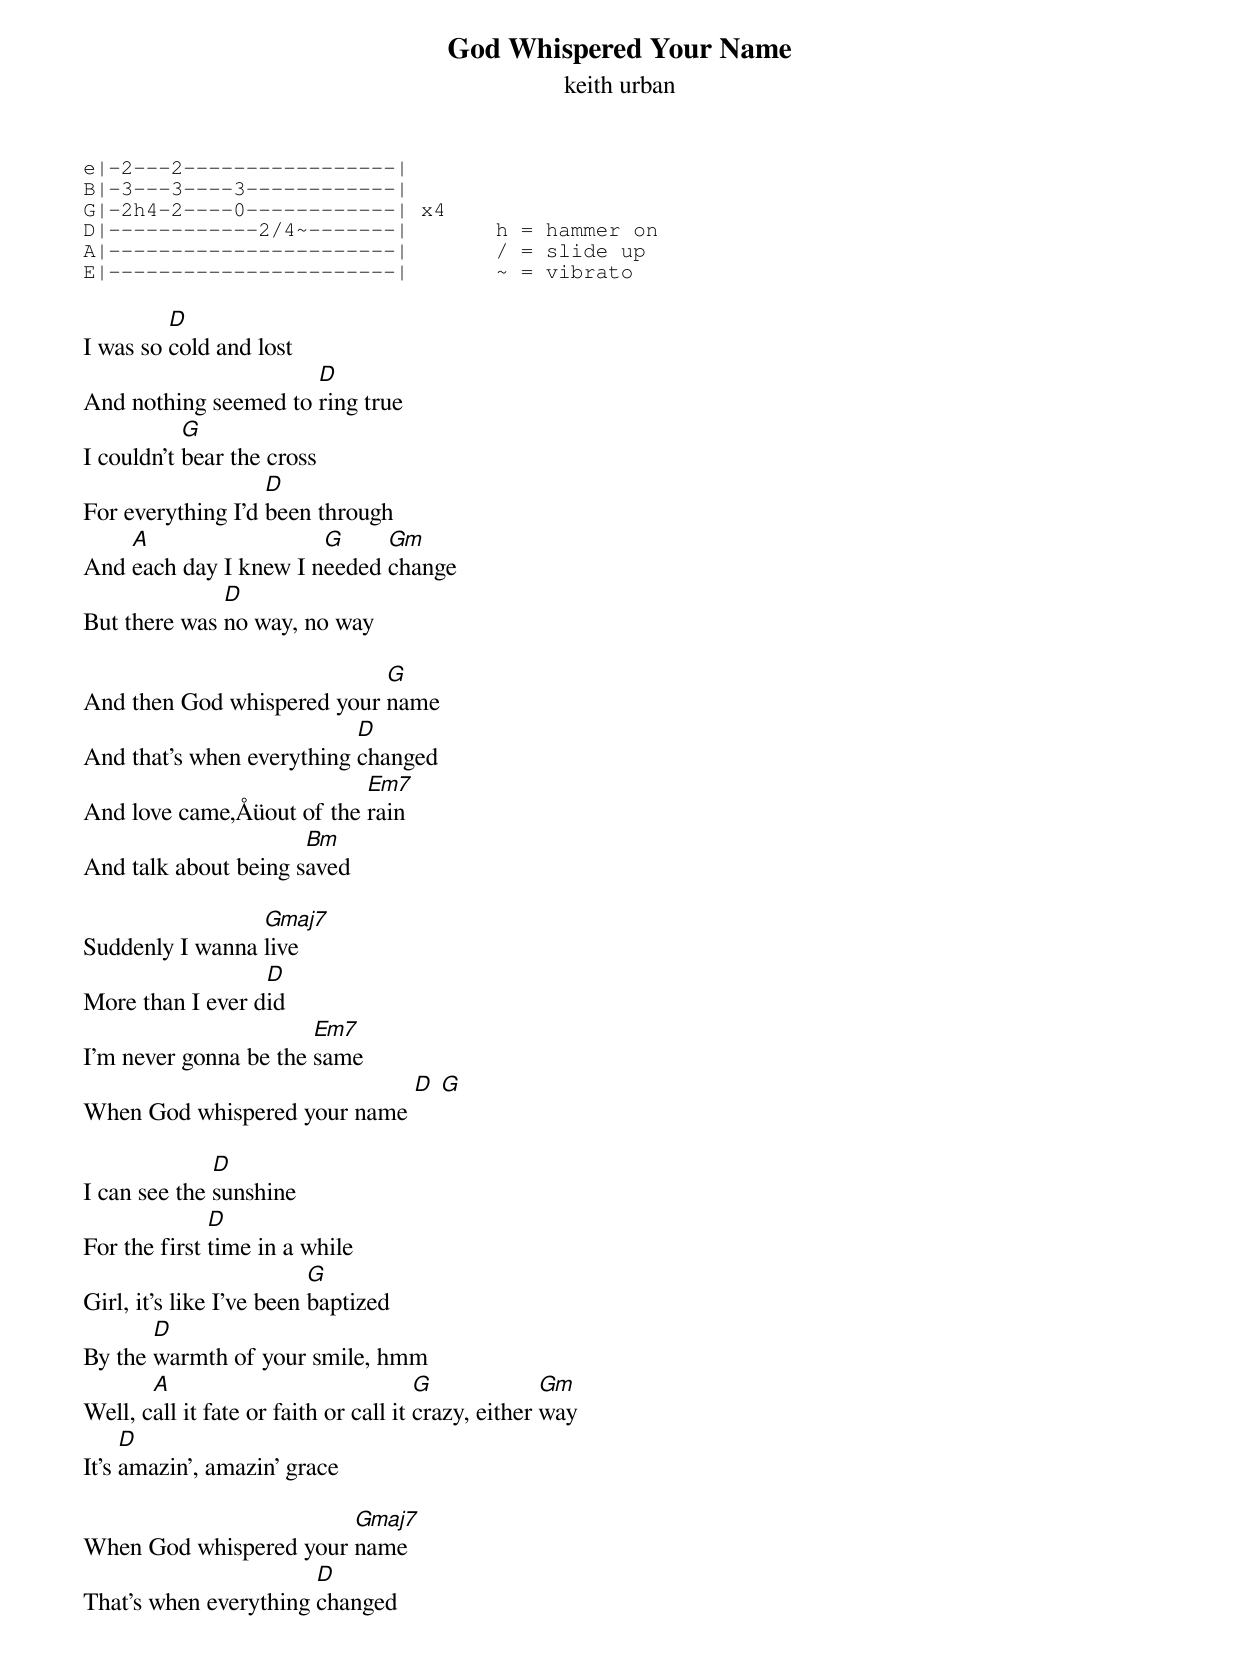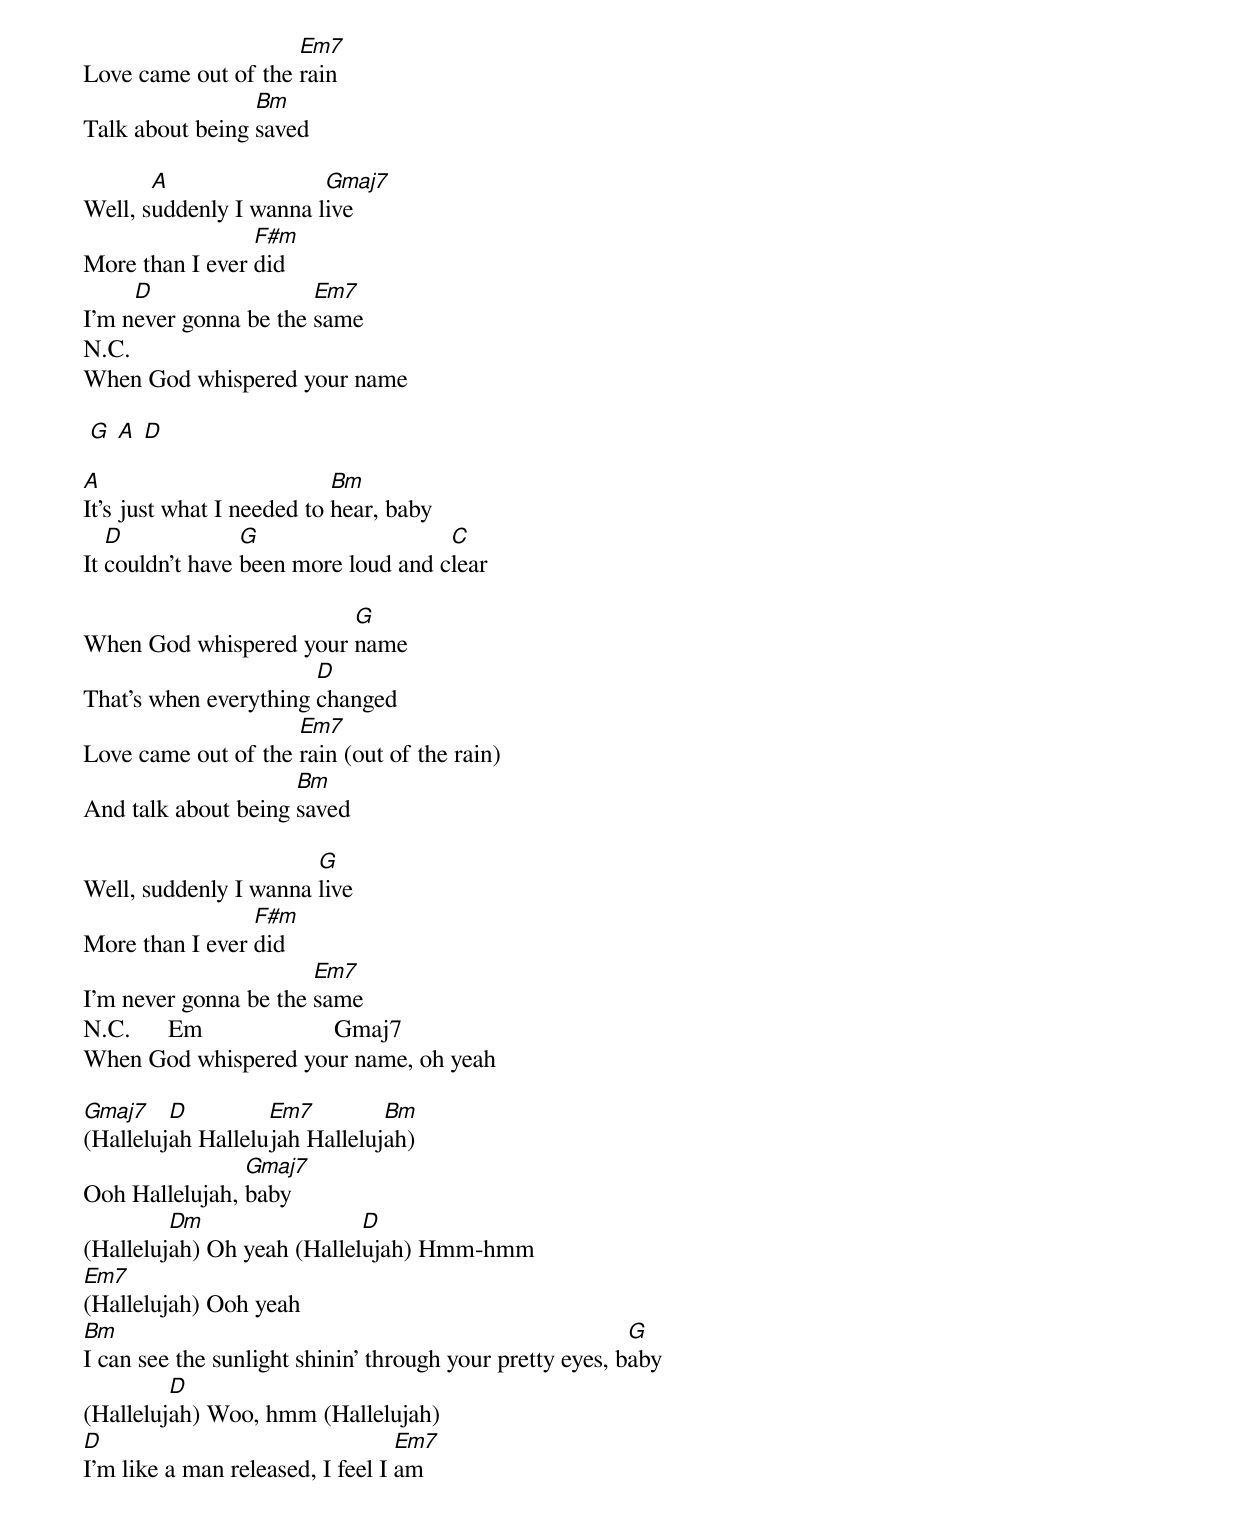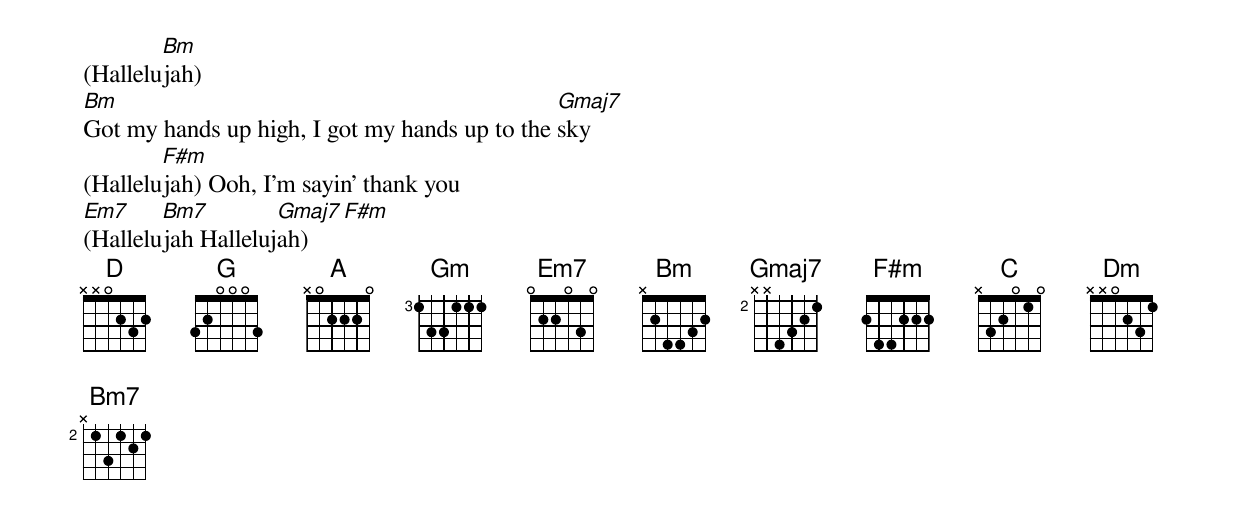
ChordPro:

{title:  God Whispered Your Name}
{subtitle: keith urban}

{sot}
e|-2---2-----------------|
B|-3---3----3------------|
G|-2h4-2----0------------| x4
D|------------2/4~-------|       h = hammer on
A|-----------------------|       / = slide up
E|-----------------------|       ~ = vibrato
{eot}

I was so [D]cold and lost
And nothing seemed to [D]ring true
I couldn't [G]bear the cross
For everything I'd [D]been through
And [A]each day I knew I n[G]eeded [Gm]change
But there was [D]no way, no way

And then God whispered your [G]name
And that's when everything [D]changed
And love came‚Åüout of the [Em7]rain
And talk about being s[Bm]aved

Suddenly I wanna [Gmaj7]live
More than I ever d[D]id
I'm never gonna be the [Em7]same
When God whispered your name [D] [G]

I can see the [D]sunshine
For the first [D]time in a while
Girl, it's like I've been [G]baptized
By the [D]warmth of your smile, hmm
Well, c[A]all it fate or faith or call it [G]crazy, either [Gm]way
It's [D]amazin', amazin' grace

When God whispered your [Gmaj7]name
That's when everything [D]changed
Love came out of the [Em7]rain
Talk about being [Bm]saved

Well, s[A]uddenly I wanna l[Gmaj7]ive
More than I ever [F#m]did
I'm n[D]ever gonna be the [Em7]same
N.C.
When God whispered your name

 [G] [A] [D]

[A]It's just what I needed to [Bm]hear, baby
It [D]couldn't have [G]been more loud and c[C]lear

When God whispered your [G]name
That's when everything [D]changed
Love came out of the [Em7]rain (out of the rain)
And talk about being [Bm]saved

Well, suddenly I wanna [G]live
More than I ever [F#m]did
I'm never gonna be the [Em7]same
N.C.      Em                     Gmaj7
When God whispered your name, oh yeah

[Gmaj7](Halleluj[D]ah Hallelu[Em7]jah Halleluj[Bm]ah)
Ooh Hallelujah, [Gmaj7]baby
(Halleluj[Dm]ah) Oh yeah (Hallel[D]ujah) Hmm-hmm
[Em7](Hallelujah) Ooh yeah
[Bm]I can see the sunlight shinin' through your pretty eyes, b[G]aby
(Halleluj[D]ah) Woo, hmm (Hallelujah)
[D]I'm like a man released, I feel I [Em7]am
(Hallelu[Bm]jah)
[Bm]Got my hands up high, I got my hands up to the [Gmaj7]sky
(Hallelu[F#m]jah) Ooh, I'm sayin' thank you
[Em7](Hallelu[Bm7]jah Halleluj[Gmaj7]ah) [F#m]
